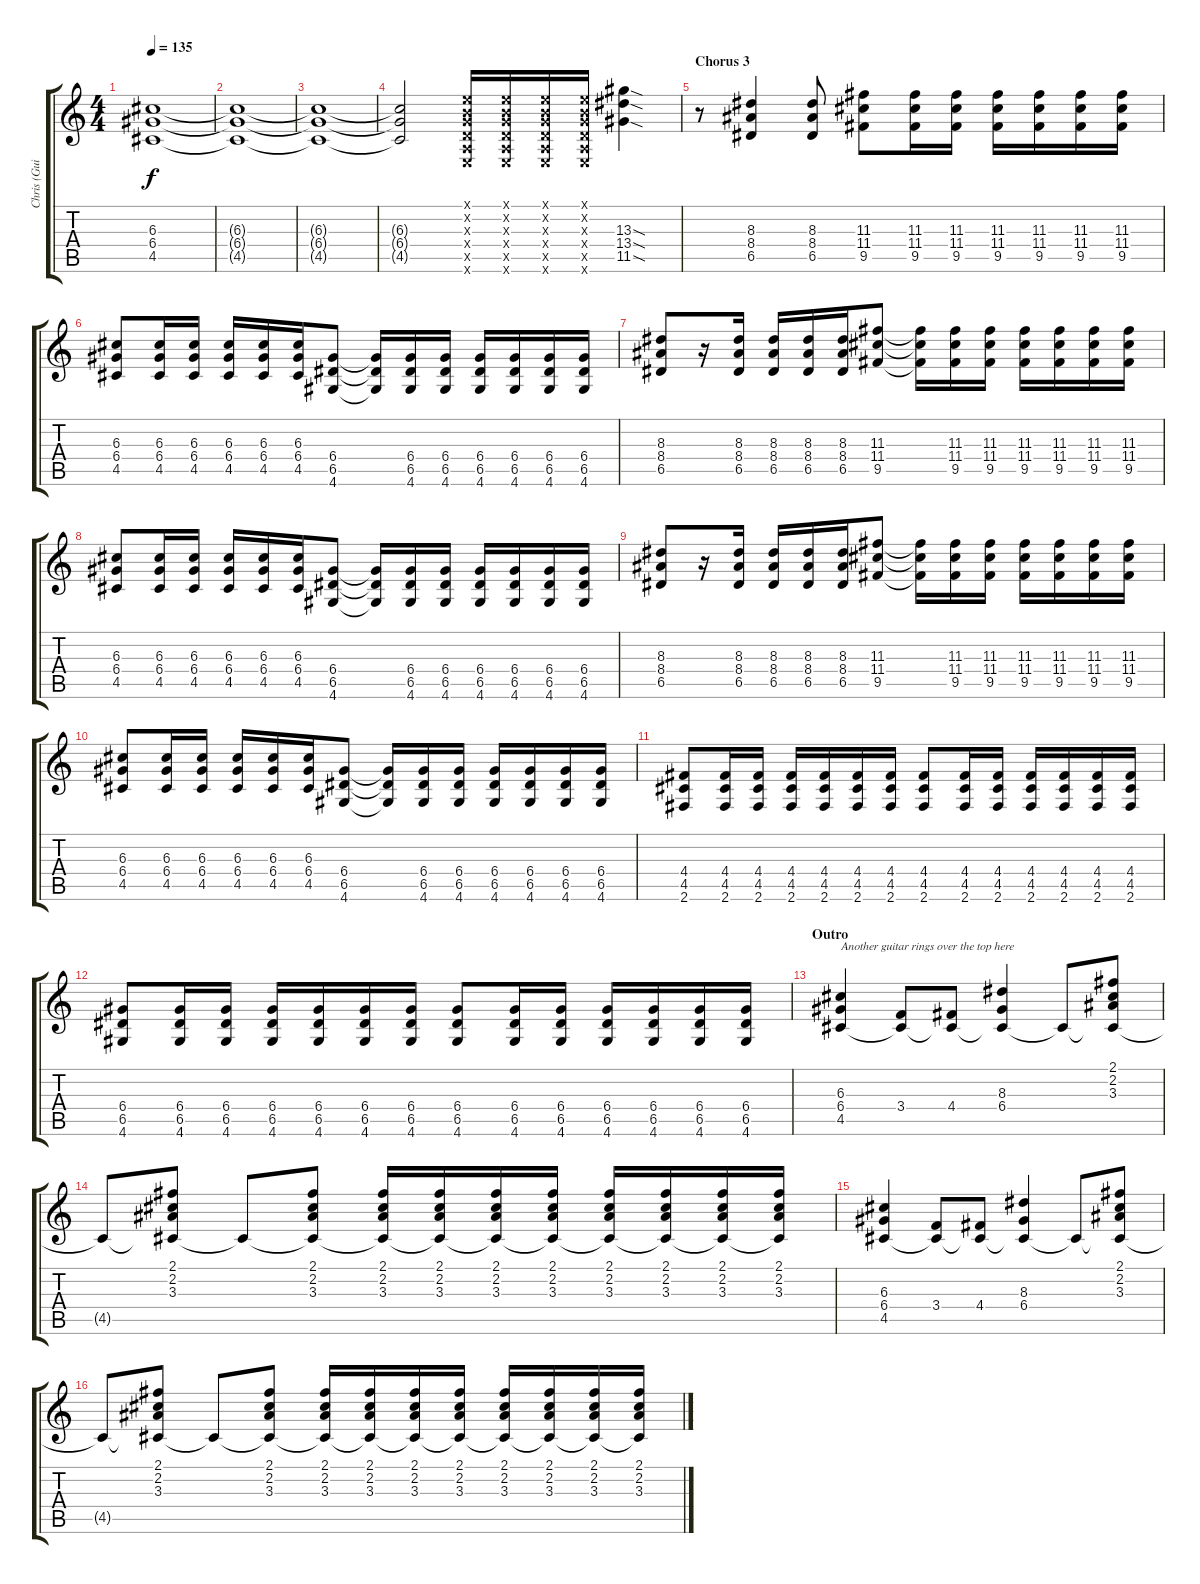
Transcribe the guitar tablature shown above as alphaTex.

\track ("Chris (Guitar)" "Chris (Gui") {instrument electricguitarclean}
\staff {score tabs}
\tuning (E4 B3 G3 D3 A2 E2) {hide}
\ts (4 4)
\tempo 135
\clef g2
\ks c
(6.3{t} 6.4{t} 4.5{t}).1{dy f} |
(6.3{t} 6.4{t} 4.5{t}).1 |
(6.3{t} 6.4{t} 4.5{t}).1 |
(6.3{t} 6.4{t} 4.5{t}).2{instrument distortionguitar} (0.1{x} 0.2{x} 0.3{x} 0.4{x} 0.5{x} 0.6{x}).16 (0.1{x} 0.2{x} 0.3{x} 0.4{x} 0.5{x} 0.6{x}).16 (0.1{x} 0.2{x} 0.3{x} 0.4{x} 0.5{x} 0.6{x}).16 (0.1{x} 0.2{x} 0.3{x} 0.4{x} 0.5{x} 0.6{x}).16 (13.3{sod} 13.4{sod} 11.5{sod}).4 |
\section ("" "Chorus 3")
r.8{volume 16 instrument distortionguitar} (8.3 8.4 6.5).4 (8.3 8.4 6.5).8 (11.3 11.4 9.5).8 (11.3 11.4 9.5).16 (11.3 11.4 9.5).16 (11.3 11.4 9.5).16 (11.3 11.4 9.5).16 (11.3 11.4 9.5).16 (11.3 11.4 9.5).16 |
(6.3 6.4 4.5).8{instrument distortionguitar} (6.3 6.4 4.5).16 (6.3 6.4 4.5).16 (6.3 6.4 4.5).16 (6.3 6.4 4.5).16 (6.3 6.4 4.5).16 (6.4 6.5 4.6).8 (6.4{t} 6.5{t} 4.6{t}).16 (6.4 6.5 4.6).16 (6.4 6.5 4.6).16 (6.4 6.5 4.6).16 (6.4 6.5 4.6).16 (6.4 6.5 4.6).16 (6.4 6.5 4.6).16 |
(8.3 8.4 6.5).8{instrument distortionguitar} r.16 (8.3 8.4 6.5).16 (8.3 8.4 6.5).16 (8.3 8.4 6.5).16 (8.3 8.4 6.5).16 (11.3 11.4 9.5).8 (11.3{t} 11.4{t} 9.5{t}).16 (11.3 11.4 9.5).16 (11.3 11.4 9.5).16 (11.3 11.4 9.5).16 (11.3 11.4 9.5).16 (11.3 11.4 9.5).16 (11.3 11.4 9.5).16 |
(6.3 6.4 4.5).8{instrument distortionguitar} (6.3 6.4 4.5).16 (6.3 6.4 4.5).16 (6.3 6.4 4.5).16 (6.3 6.4 4.5).16 (6.3 6.4 4.5).16 (6.4 6.5 4.6).8 (6.4{t} 6.5{t} 4.6{t}).16 (6.4 6.5 4.6).16 (6.4 6.5 4.6).16 (6.4 6.5 4.6).16 (6.4 6.5 4.6).16 (6.4 6.5 4.6).16 (6.4 6.5 4.6).16 |
(8.3 8.4 6.5).8{instrument distortionguitar} r.16 (8.3 8.4 6.5).16 (8.3 8.4 6.5).16 (8.3 8.4 6.5).16 (8.3 8.4 6.5).16 (11.3 11.4 9.5).8 (11.3{t} 11.4{t} 9.5{t}).16 (11.3 11.4 9.5).16 (11.3 11.4 9.5).16 (11.3 11.4 9.5).16 (11.3 11.4 9.5).16 (11.3 11.4 9.5).16 (11.3 11.4 9.5).16 |
(6.3 6.4 4.5).8{instrument distortionguitar} (6.3 6.4 4.5).16 (6.3 6.4 4.5).16 (6.3 6.4 4.5).16 (6.3 6.4 4.5).16 (6.3 6.4 4.5).16 (6.4 6.5 4.6).8 (6.4{t} 6.5{t} 4.6{t}).16 (6.4 6.5 4.6).16 (6.4 6.5 4.6).16 (6.4 6.5 4.6).16 (6.4 6.5 4.6).16 (6.4 6.5 4.6).16 (6.4 6.5 4.6).16 |
(4.4 4.5 2.6).8{instrument distortionguitar} (4.4 4.5 2.6).16 (4.4 4.5 2.6).16 (4.4 4.5 2.6).16 (4.4 4.5 2.6).16 (4.4 4.5 2.6).16 (4.4 4.5 2.6).16 (4.4 4.5 2.6).8 (4.4 4.5 2.6).16 (4.4 4.5 2.6).16 (4.4 4.5 2.6).16 (4.4 4.5 2.6).16 (4.4 4.5 2.6).16 (4.4 4.5 2.6).16 |
(6.4 6.5 4.6).8{instrument distortionguitar} (6.4 6.5 4.6).16 (6.4 6.5 4.6).16 (6.4 6.5 4.6).16 (6.4 6.5 4.6).16 (6.4 6.5 4.6).16 (6.4 6.5 4.6).16 (6.4 6.5 4.6).8 (6.4 6.5 4.6).16 (6.4 6.5 4.6).16 (6.4 6.5 4.6).16 (6.4 6.5 4.6).16 (6.4 6.5 4.6).16 (6.4 6.5 4.6).16 |
\section ("" "Outro")
(6.3 6.4 4.5).4{txt "Another guitar rings over the top here" volume 14 instrument distortionguitar} (3.4 4.5{t}).8 (4.4 4.5{t}).8 (8.3 6.4 4.5{t}).4 4.5{t}.8 (2.1 2.2 3.3 4.5{t}).8 |
4.5{t}.8{instrument distortionguitar} (2.1 2.2 3.3 4.5{t}).8 4.5{t}.8 (2.1 2.2 3.3 4.5{t}).8 (2.1 2.2 3.3 4.5{t}).16 (2.1 2.2 3.3 4.5{t}).16 (2.1 2.2 3.3 4.5{t}).16 (2.1 2.2 3.3 4.5{t}).16 (2.1 2.2 3.3 4.5{t}).16 (2.1 2.2 3.3 4.5{t}).16 (2.1 2.2 3.3 4.5{t}).16 (2.1 2.2 3.3 4.5{t}).16 |
(6.3 6.4 4.5).4{instrument distortionguitar} (3.4 4.5{t}).8 (4.4 4.5{t}).8 (8.3 6.4 4.5{t}).4 4.5{t}.8 (2.1 2.2 3.3 4.5{t}).8 |
4.5{t}.8{instrument distortionguitar} (2.1 2.2 3.3 4.5{t}).8 4.5{t}.8 (2.1 2.2 3.3 4.5{t}).8 (2.1 2.2 3.3 4.5{t}).16 (2.1 2.2 3.3 4.5{t}).16 (2.1 2.2 3.3 4.5{t}).16 (2.1 2.2 3.3 4.5{t}).16 (2.1 2.2 3.3 4.5{t}).16 (2.1 2.2 3.3 4.5{t}).16 (2.1 2.2 3.3 4.5{t}).16 (2.1 2.2 3.3 4.5{t}).16
